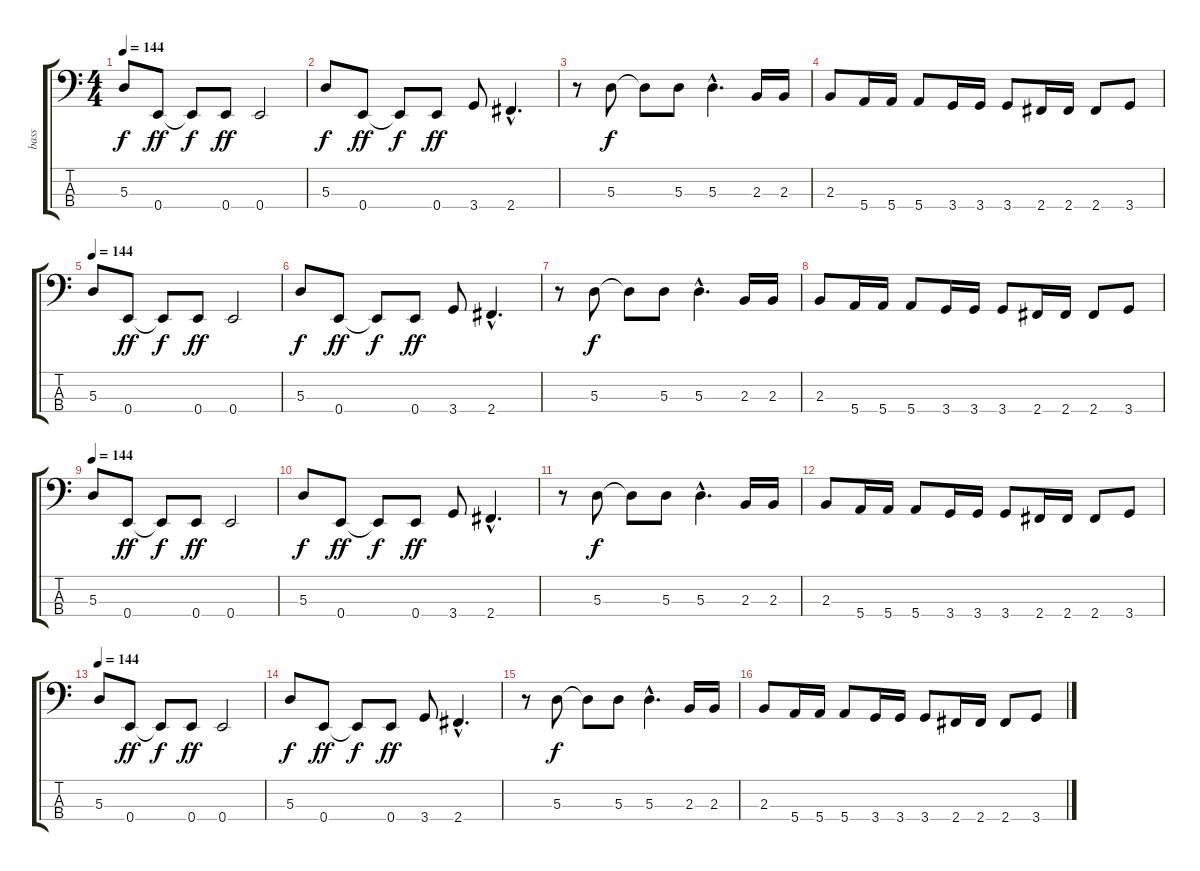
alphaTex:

\track ("bass" "bass") {instrument electricbassfinger}
\staff {score tabs}
\tuning (G2 D2 A1 E1) {hide}
\ts (4 4)
\tempo 144
\clef f4
\ks c
5.3.8{dy f} 0.4.8{dy ff} 0.4{t}.8{dy f} 0.4.8{dy ff} 0.4.2 |
5.3.8{dy f} 0.4.8{dy ff} 0.4{t}.8{dy f} 0.4.8{dy ff} 3.4.8 2.4{hac}.4{d} |
r.8 5.3.8{dy f} 5.3{t}.8 5.3.8 5.3{hac}.4{d} 2.3.16 2.3.16 |
2.3.8 5.4.16 5.4.16 5.4.8 3.4.16 3.4.16 3.4.8 2.4.16 2.4.16 2.4.8 3.4.8 |
\tempo 144
5.3.8 0.4.8{dy ff} 0.4{t}.8{dy f} 0.4.8{dy ff} 0.4.2 |
5.3.8{dy f} 0.4.8{dy ff} 0.4{t}.8{dy f} 0.4.8{dy ff} 3.4.8 2.4{hac}.4{d} |
r.8 5.3.8{dy f} 5.3{t}.8 5.3.8 5.3{hac}.4{d} 2.3.16 2.3.16 |
2.3.8 5.4.16 5.4.16 5.4.8 3.4.16 3.4.16 3.4.8 2.4.16 2.4.16 2.4.8 3.4.8 |
\tempo 144
5.3.8 0.4.8{dy ff} 0.4{t}.8{dy f} 0.4.8{dy ff} 0.4.2 |
5.3.8{dy f} 0.4.8{dy ff} 0.4{t}.8{dy f} 0.4.8{dy ff} 3.4.8 2.4{hac}.4{d} |
r.8 5.3.8{dy f} 5.3{t}.8 5.3.8 5.3{hac}.4{d} 2.3.16 2.3.16 |
2.3.8 5.4.16 5.4.16 5.4.8 3.4.16 3.4.16 3.4.8 2.4.16 2.4.16 2.4.8 3.4.8 |
\tempo 144
5.3.8 0.4.8{dy ff} 0.4{t}.8{dy f} 0.4.8{dy ff} 0.4.2 |
5.3.8{dy f} 0.4.8{dy ff} 0.4{t}.8{dy f} 0.4.8{dy ff} 3.4.8 2.4{hac}.4{d} |
r.8 5.3.8{dy f} 5.3{t}.8 5.3.8 5.3{hac}.4{d} 2.3.16 2.3.16 |
2.3.8 5.4.16 5.4.16 5.4.8 3.4.16 3.4.16 3.4.8 2.4.16 2.4.16 2.4.8 3.4.8
